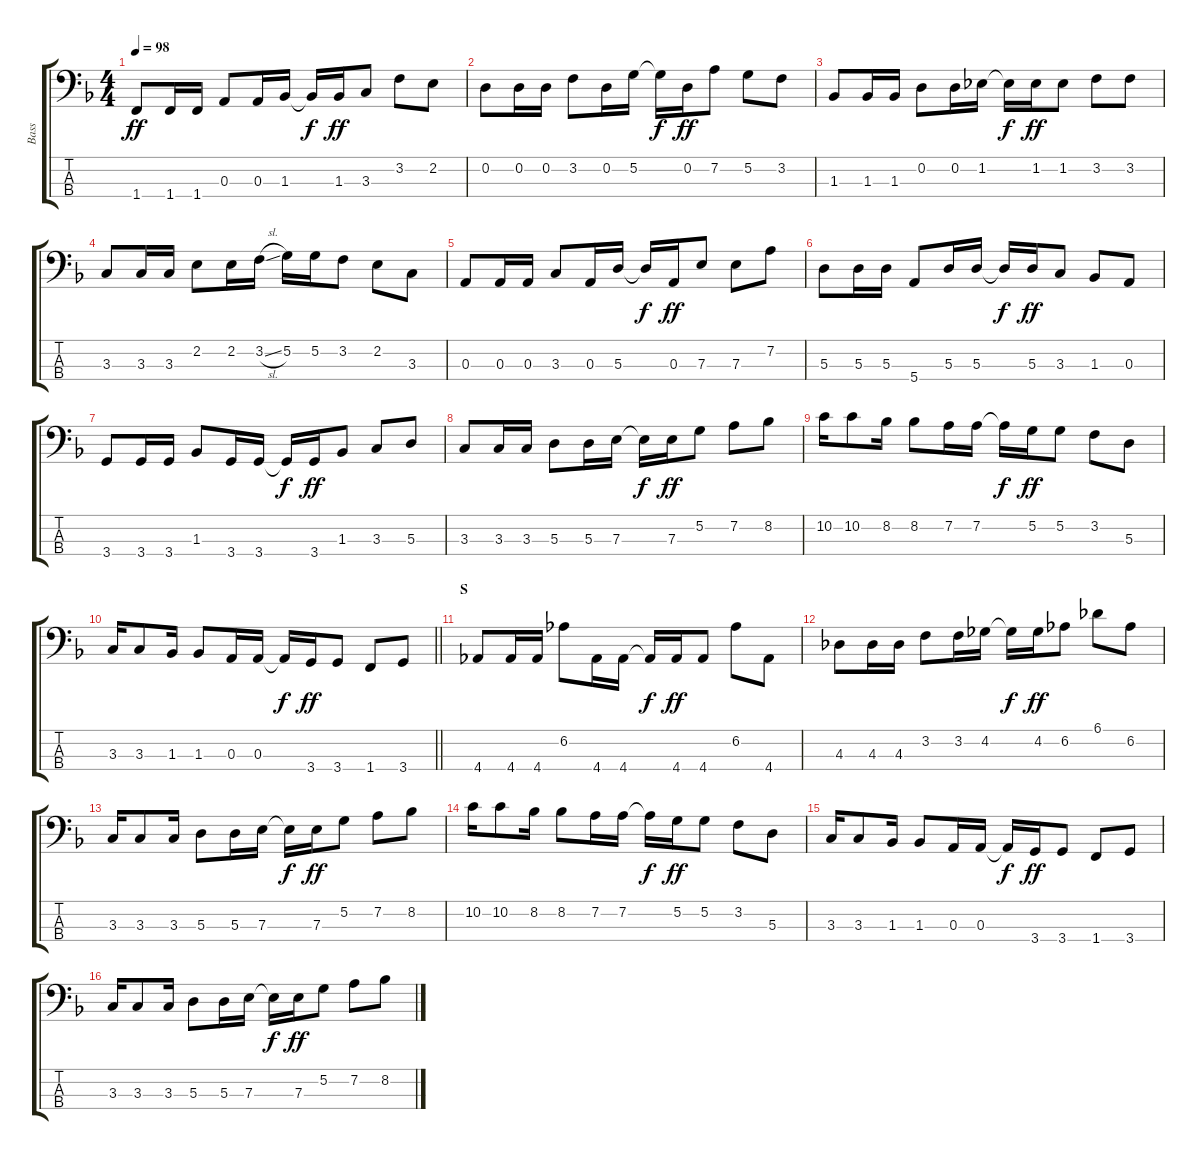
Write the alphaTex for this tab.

\track ("Bass" "Bass") {instrument electricbasspick}
\staff {score tabs}
\tuning (G2 D2 A1 E1) {hide}
\ts (4 4)
\tempo 98
\clef f4
\ks f
1.4.8{dy ff} 1.4.16 1.4.16 0.3.8 0.3.16 1.3.16 1.3{t}.16{dy f} 1.3.16{dy ff} 3.3.8 3.2.8 2.2.8 |
0.2.8 0.2.16 0.2.16 3.2.8 0.2.16 5.2.16 5.2{t}.16{dy f} 0.2.16{dy ff} 7.2.8 5.2.8 3.2.8 |
1.3.8 1.3.16 1.3.16 0.2.8 0.2.16 1.2.16 1.2{t}.16{dy f} 1.2.16{dy ff} 1.2.8 3.2.8 3.2.8 |
3.3.8 3.3.16 3.3.16 2.2.8 2.2.16 3.2{sl}.16 5.2.16 5.2.16 3.2.8 2.2.8 3.3.8 |
0.3.8 0.3.16 0.3.16 3.3.8 0.3.16 5.3.16 5.3{t}.16{dy f} 0.3.16{dy ff} 7.3.8 7.3.8 7.2.8 |
5.3.8 5.3.16 5.3.16 5.4.8 5.3.16 5.3.16 5.3{t}.16{dy f} 5.3.16{dy ff} 3.3.8 1.3.8 0.3.8 |
3.4.8 3.4.16 3.4.16 1.3.8 3.4.16 3.4.16 3.4{t}.16{dy f} 3.4.16{dy ff} 1.3.8 3.3.8 5.3.8 |
3.3.8 3.3.16 3.3.16 5.3.8 5.3.16 7.3.16 7.3{t}.16{dy f} 7.3.16{dy ff} 5.2.8 7.2.8 8.2.8 |
10.2.16 10.2.8 8.2.16 8.2.8 7.2.16 7.2.16 7.2{t}.16{dy f} 5.2.16{dy ff} 5.2.8 3.2.8 5.3.8 |
\barLineRight lightlight
3.3.16 3.3.8 1.3.16 1.3.8 0.3.16 0.3.16 0.3{t}.16{dy f} 3.4.16{dy ff} 3.4.8 1.4.8 3.4.8 |
\section ("" "S")
4.4.8 4.4.16 4.4.16 6.2.8 4.4.16 4.4.16 4.4{t}.16{dy f} 4.4.16{dy ff} 4.4.8 6.2.8 4.4.8 |
4.3.8 4.3.16 4.3.16 3.2.8 3.2.16 4.2.16 4.2{t}.16{dy f} 4.2.16{dy ff} 6.2.8 6.1.8 6.2.8 |
3.3.16 3.3.8 3.3.16 5.3.8 5.3.16 7.3.16 7.3{t}.16{dy f} 7.3.16{dy ff} 5.2.8 7.2.8 8.2.8 |
10.2.16 10.2.8 8.2.16 8.2.8 7.2.16 7.2.16 7.2{t}.16{dy f} 5.2.16{dy ff} 5.2.8 3.2.8 5.3.8 |
3.3.16 3.3.8 1.3.16 1.3.8 0.3.16 0.3.16 0.3{t}.16{dy f} 3.4.16{dy ff} 3.4.8 1.4.8 3.4.8 |
3.3.16 3.3.8 3.3.16 5.3.8 5.3.16 7.3.16 7.3{t}.16{dy f} 7.3.16{dy ff} 5.2.8 7.2.8 8.2.8
